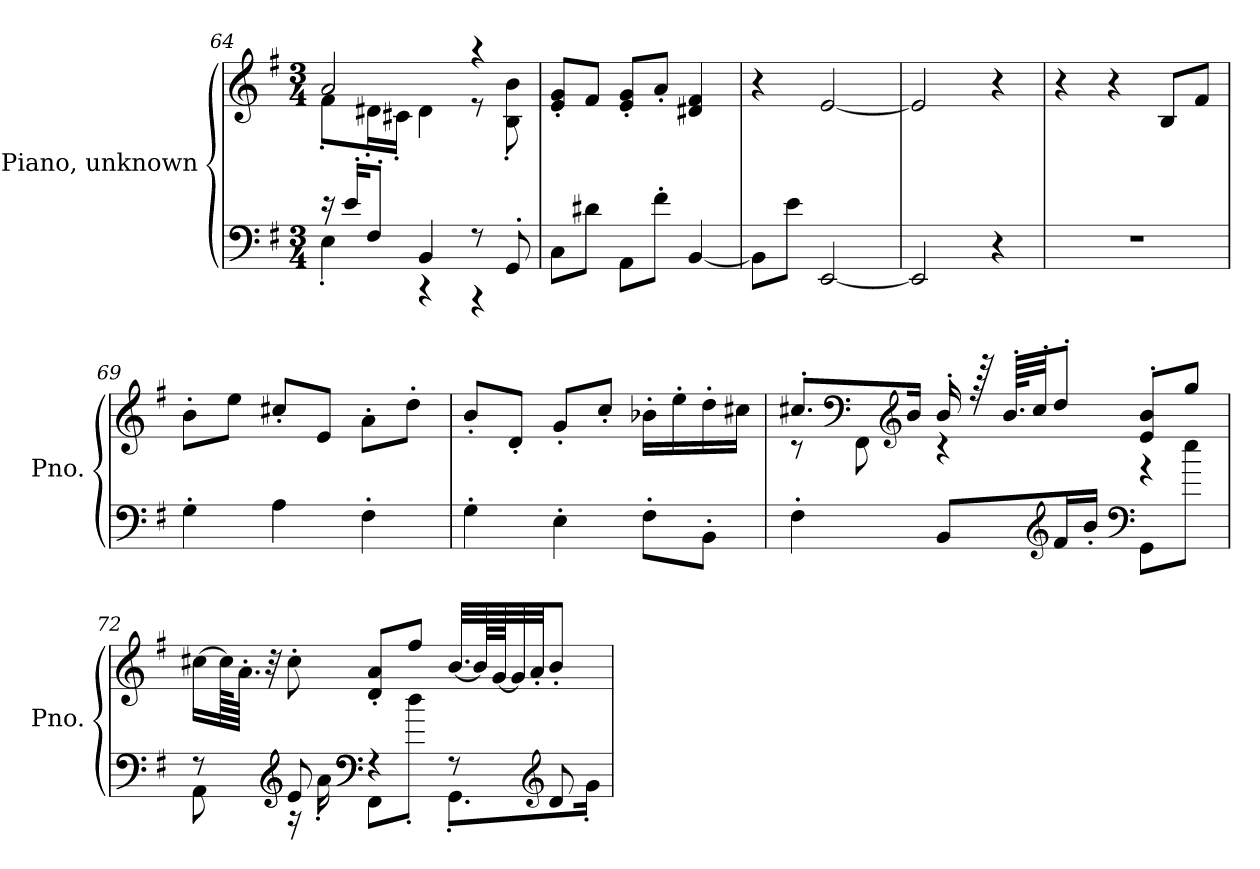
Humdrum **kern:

**kern	**kern
*part1	*part1
*staff2	*staff1
*I"Piano, unknown	*
*I'Pno.	*
!!LO:LB:g=z
*clefF4	*clefG2
*k[f#]	*k[f#]
*M3/4	*M3/4
=64	=64
*^	*^
16r	4E'\	2a/	8f#'\L
16e'/KL	.	.	.
8F#'/J	.	.	16d#X'\L
.	.	.	16c#X'\JJ
4BB/	4r	.	4d#\
8r	4r	4r	8r
8GG'/	.	.	8B\' 8b\'
*v	*v	*	*
*	*v	*v
=65	=65
8C\L	8e/' 8g/'L
8d#X\J	8f#/J
8AA\L	8e/' 8g/'L
8f#'\J	8a'/J
[4BB/	4d#X/ 4f#/
=66	=66
8BB\L]	4r
8e\J	.
[2EE/	[2e/
=67	=67
2EE/]	2e/]
4r	4r
=68	=68
2.r	4r
.	4r
.	8B/L
.	8f#/J
=69	=69
4G'\	8b'\L
.	8ee\J
4A\	8cc#X'/L
.	8e/J
4F#'\	8a'\L
.	8dd'\J
!!LO:LB:g=z
=70	=70
4G'\	8b'/L
.	8d'/J
4E'\	8g'/L
.	8cc'/J
8F#'\L	16b-X'\LL
.	16ee'\
8BB'\J	16dd'\
.	16cc#X\JJ
=71	=71
*	*^
4F#'\	8.cc#X'/L	8r
*	*clefF4	*
.	.	8FF#\
*	*clefG2	*
.	16b/Jk	.
8BB/L	16b'/	4r
.	128r	.
.	64.b'/KLLL	.
.	32cc#'/JJ	.
*clefG2	*	*
16f#/L	8dd'/J	.
16b'/JJ	.	.
*clefF4	*	*
8GG\L	8e/' 8b/'L	4r
8ee\J	8gg/J	.
*	*v	*v
!!LO:LB:g=z
=72	=72
*^	*
8r	8AA\	[16cc#X\LL
.	.	128cc#\KLL]
.	.	64.a'\JJJJ
.	.	32r
*clefG2	*	*
8e/	16r	8cc#'\
.	16a'\	.
*clefF4	*	*
4r	8FF#\L	8d/' 8a/'L
.	8dd'\J	8ff#/J
8r	8.GG'\L	[32.b/LLL
.	.	128b/LL]
.	.	[128g/JJ
.	.	32g/]
.	.	32a'/JJ
*clefG2	*	*
8d/	.	8b'/J
.	16g'\Jk	.
*v	*v	*
=	=
*-	*-
